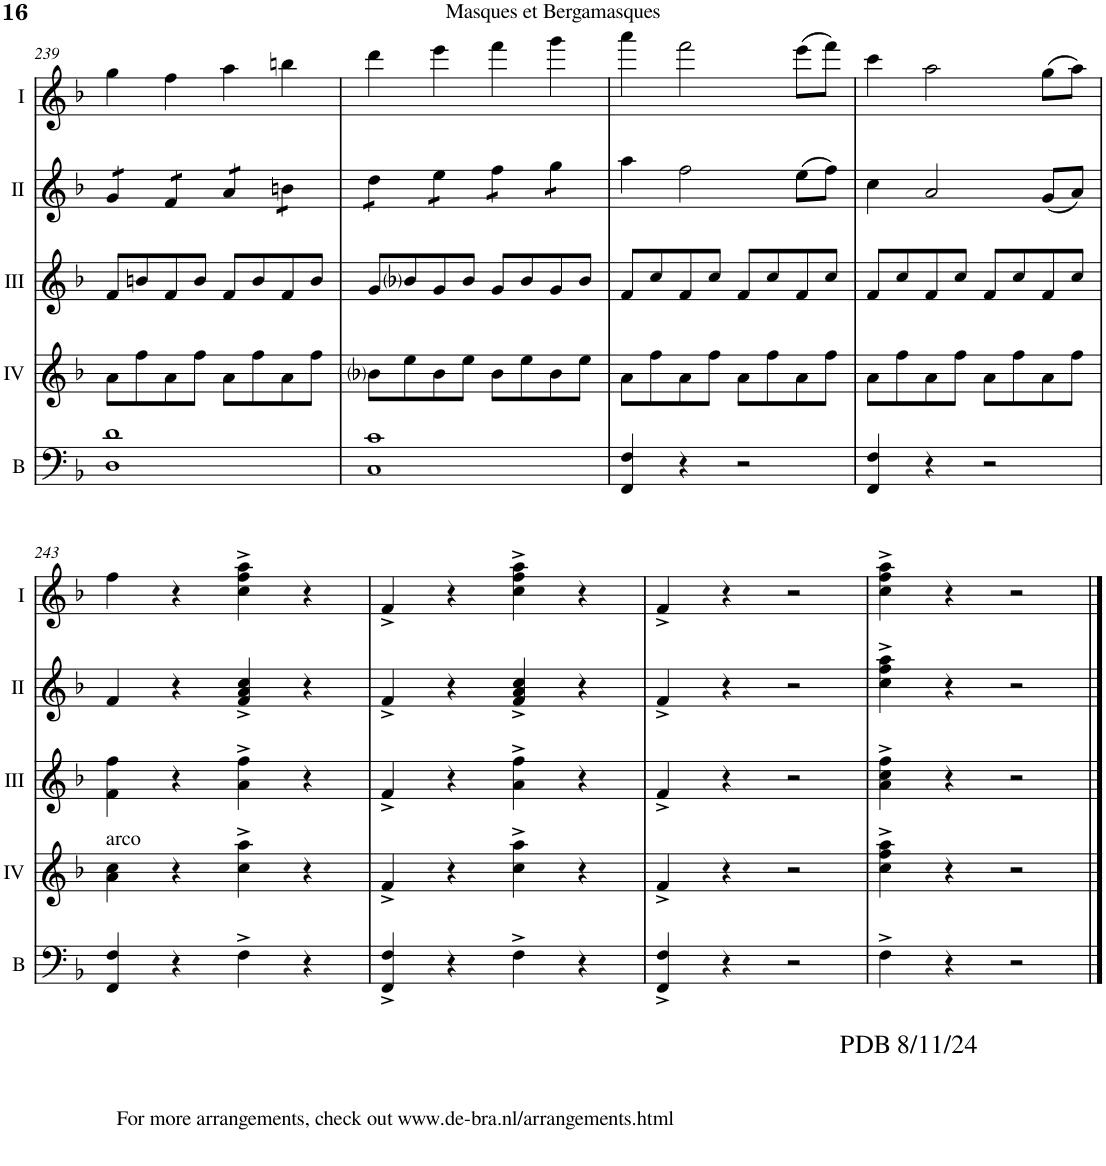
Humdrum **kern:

**kern	**kern	**kern	**kern	**kern
*part5	*part4	*part3	*part2	*part1
*staff5	*staff4	*staff3	*staff2	*staff1
*I"Bass	*I"Acc. 4	*I"Acc. 3	*I"Acc. 2	*I"Acc. 1
*I'B	*	*	*	*
!!LO:PB:g=z
*clefF4	*clefG2	*clefG2	*clefG2	*clefG2
*Trd7c12	*Trd7c12	*Trd7c12	*	*
*k[b-]	*k[b-]	*k[b-]	*k[b-]	*k[b-]
*M2/2	*M2/2	*M2/2	*M2/2	*M2/2
*met(c|)	*met(c|)	*met(c|)	*met(c|)	*met(c|)
=239	=239	=239	=239	=239
*	*	*	*tremolo	*
1D 1d	8a\L	8f/L	8g/L	4gg\
.	8ff\	8bn/	8g/J	.
.	8a\	8f/	8f/L	4ff\
.	8ff\J	8b/J	8f/J	.
.	8a\L	8f/L	8a/L	4aa\
.	8ff\	8b/	8a/J	.
.	8a\	8f/	8bn\L	4bbn\
.	8ff\J	8b/J	8bn\J	.
=240	=240	=240	=240	=240
1C 1c	8b-i\L	8g/L	8dd\L	4ddd\
.	8ee\	8b-i/	8dd\J	.
.	8b-\	8g/	8ee\L	4eee\
.	8ee\J	8b-/J	8ee\J	.
.	8b-\L	8g/L	8ff\L	4fff\
.	8ee\	8b-/	8ff\J	.
.	8b-\	8g/	8gg\L	4ggg\
.	8ee\J	8b-/J	8gg\J	.
*	*	*	*Xtremolo	*
=241	=241	=241	=241	=241
4FF/ 4F/	8a\L	8f/L	4aa\	4aaa\
.	8ff\	8cc/	.	.
4r	8a\	8f/	2ff\	2fff\
.	8ff\J	8cc/J	.	.
2r	8a\L	8f/L	.	.
.	8ff\	8cc/	.	.
.	8a\	8f/	(8ee\L	(8eee\L
.	8ff\J	8cc/J	8ff\J)	8fff\J)
=242	=242	=242	=242	=242
4FF/ 4F/	8a\L	8f/L	4cc\	4ccc\
.	8ff\	8cc/	.	.
4r	8a\	8f/	2a/	2aa\
.	8ff\J	8cc/J	.	.
2r	8a\L	8f/L	.	.
.	8ff\	8cc/	.	.
.	8a\	8f/	(8g/L	(8gg\L
.	8ff\J	8cc/J	8a/J)	8aa\J)
!!LO:LB:g=z
=243	=243	=243	=243	=243
!	!LO:TX:a:t=arco	!	!	!
4FF/ 4F/	4a\ 4cc\	4f\ 4ff\	4f/	4ff\
4r	4r	4r	4r	4r
4F^\	4cc\^ 4aa\^	4a\^ 4ff\^	4f/^ 4a/^ 4cc/^	4cc\^ 4ff\^ 4aa\^
4r	4r	4r	4r	4r
=244	=244	=244	=244	=244
4FF/^ 4F/^	4f^/	4f^/	4f^/	4f^/
4r	4r	4r	4r	4r
4F^\	4cc\^ 4aa\^	4a\^ 4ff\^	4f/^ 4a/^ 4cc/^	4cc\^ 4ff\^ 4aa\^
4r	4r	4r	4r	4r
=245	=245	=245	=245	=245
4FF/^ 4F/^	4f^/	4f^/	4f^/	4f^/
4r	4r	4r	4r	4r
2r	2r	2r	2r	2r
=246	=246	=246	=246	=246
!	!	!	!	!LO:TX:b:t=PDB 8/11/24
!	!	!	!	!LO:TX:b:t=For more arrangements, check out www.de-bra.nl/arrangements.html
4F^\	4cc\^ 4ff\^ 4aa\^	4a\^ 4cc\^ 4ff\^	4cc\^ 4ff\^ 4aa\^	4cc\^ 4ff\^ 4aa\^
4r	4r	4r	4r	4r
2r	2r	2r	2r	2r
==	==	==	==	==
*-	*-	*-	*-	*-
